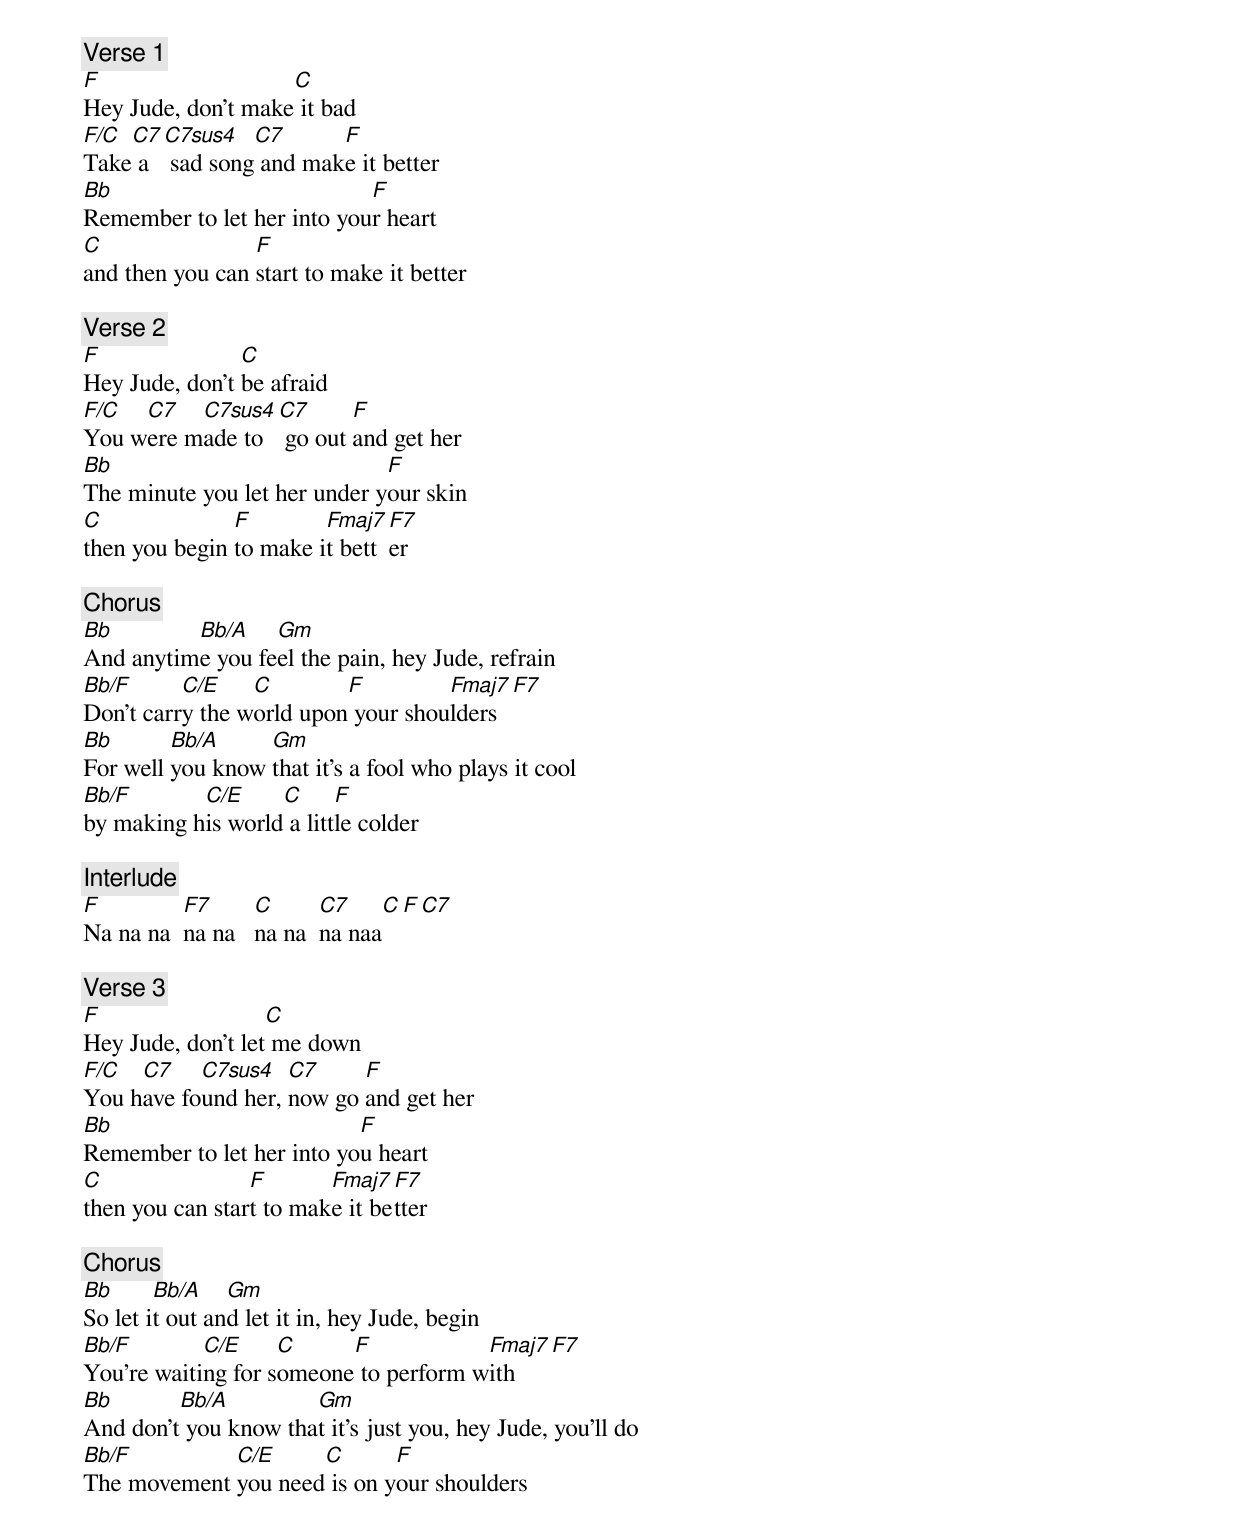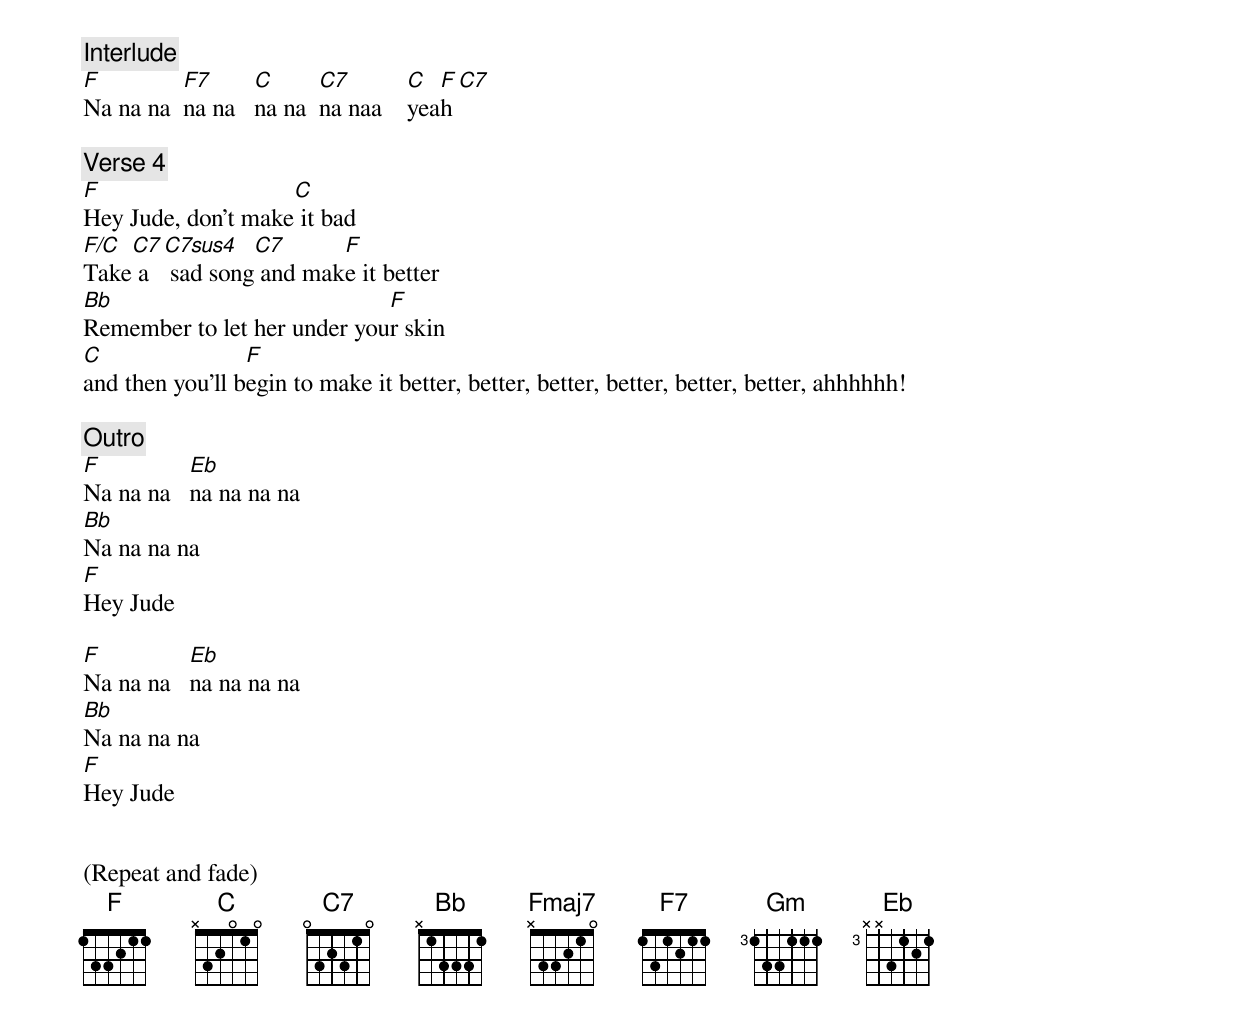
[Verse 1]
F                   C
Hey Jude, don't make it bad
F/C C7  C7sus4   C7      F
Take a   sad song and make it better
Bb                          F
Remember to let her into your heart
C                F
and then you can start to make it better

[Verse 2]
F               C
Hey Jude, don't be afraid
F/C  C7   C7sus4 C7      F
You were made to  go out and get her
Bb                            F
The minute you let her under your skin
C              F        Fmaj7 F7
then you begin to make it better

[Chorus]
Bb        Bb/A    Gm
And anytime you feel the pain, hey Jude, refrain
Bb/F      C/E    C        F         Fmaj7 F7
Don't carry the world upon your shoulders
Bb       Bb/A     Gm
For well you know that it's a fool who plays it cool
Bb/F       C/E     C      F
by making his world a little colder

[Interlude]
F         F7      C      C7        C  F  C7
Na na na  na na   na na  na naa

[Verse 3]
F                  C
Hey Jude, don't let me down
F/C  C7    C7sus4   C7     F
You have found her, now go and get her
Bb                         F
Remember to let her into you heart
C                F       Fmaj7  F7
then you can start to make it better

[Chorus]
Bb      Bb/A    Gm
So let it out and let it in, hey Jude, begin
Bb/F        C/E     C     F            Fmaj7  F7
You're waiting for someone to perform with
Bb       Bb/A         Gm
And don't you know that it's just you, hey Jude, you'll do
Bb/F         C/E     C       F
The movement you need is on your shoulders

[Interlude]
F         F7      C      C7        C  F  C7
Na na na  na na   na na  na naa    yeah

[Verse 4]
F                   C
Hey Jude, don't make it bad
F/C C7  C7sus4   C7      F
Take a   sad song and make it better
Bb                           F
Remember to let her under your skin
C                F
and then you'll begin to make it better, better, better, better, better, better, ahhhhhh!

[Outro]
F          Eb
Na na na   na na na na
Bb
Na na na na
F
Hey Jude

F          Eb
Na na na   na na na na
Bb
Na na na na
F
Hey Jude


(Repeat and fade)
